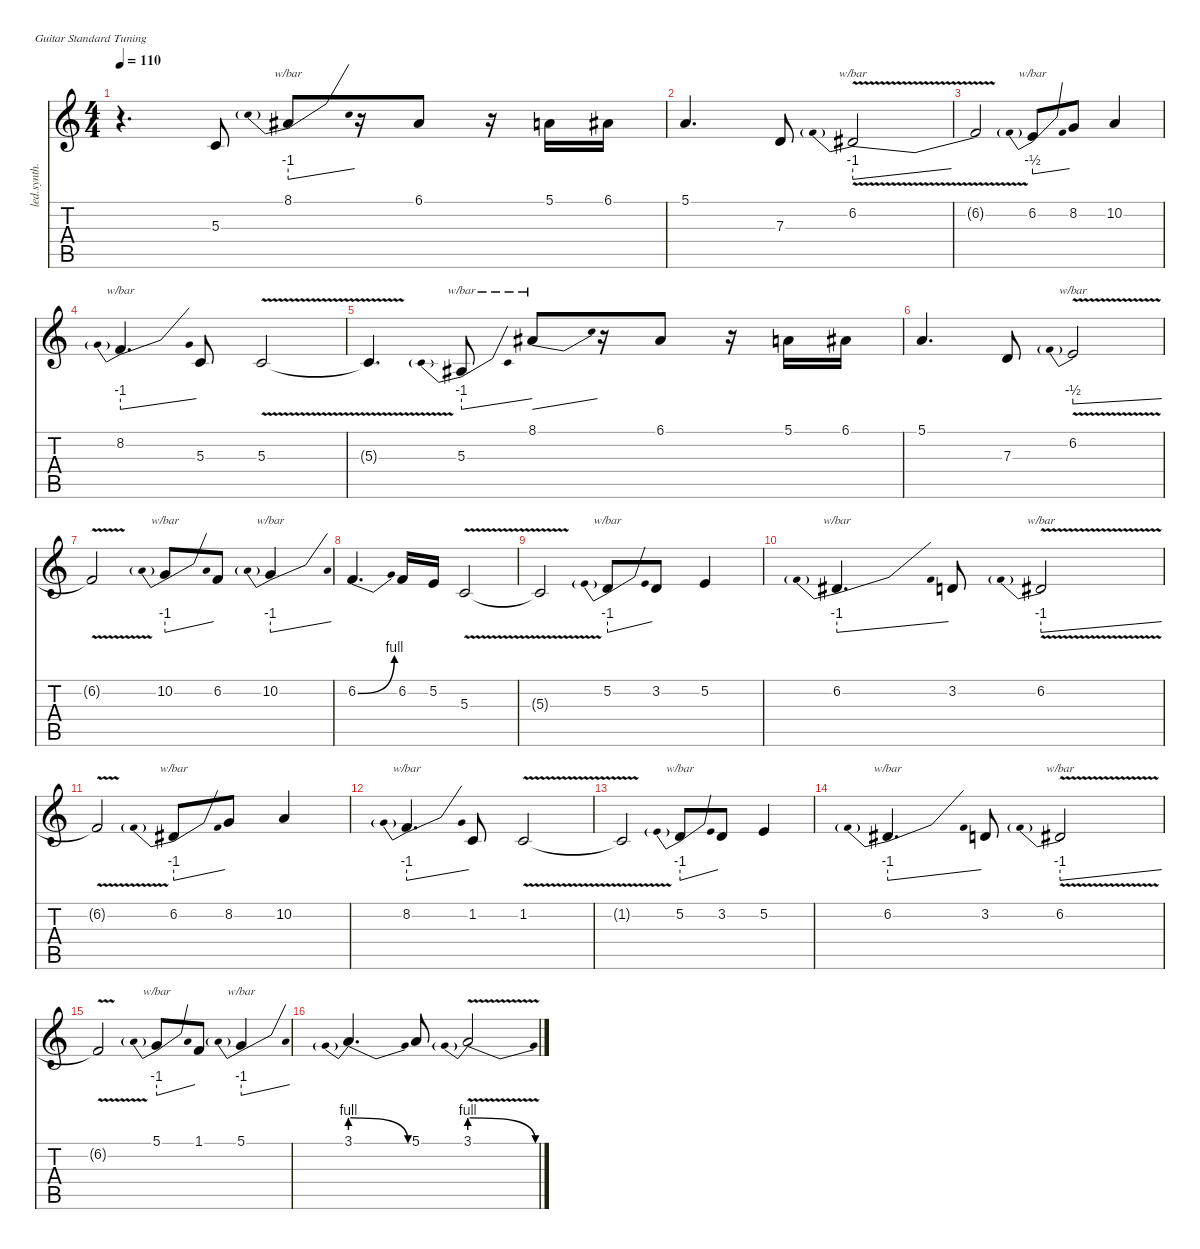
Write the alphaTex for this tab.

\defaultSystemsLayout 4
\hideDynamics
\bracketExtendMode nobrackets
\track ("Synthesizer" "led.synth.") {instrument lead1square}
\staff {score tabs}
\tuning (E4 B3 G3 D3 A2 E2)
\ts (4 4)
\tempo 110
\clef g2
\ks c
r.4{d dy mf instrument lead1square beam Down} 5.3.8{beam Up} 8.1.8{tbe (predivedive default 0 -4 30 0) beam Up} r.16{beam Up} 6.1{acc #}.8{beam Up} r.16{beam Down} 5.1.16{beam Up} 6.1{acc #}.16{beam Up} |
5.1.4{d beam Up} 7.3.8{beam Up} 6.2{v}.2{tbe (predivedive default 0 -4 13.2 0) beam Up} |
6.2{v t}.2{beam Up} 6.2.8{tbe (predivedive default 0 -2 30 0) beam Up} 8.2.8{beam Up} 10.2.4{beam Up} |
8.2.4{d tbe (predivedive default 0 -4 12 0) beam Up} 5.3.8{beam Up} 5.3{v}.2{beam Up} |
5.3{v t}.4{d beam Up} 5.3.8{tbe (predivedive default 0 -4 30 0) beam Up} 8.1.8{tbe (dive default 0 -4 16.8 0) beam Up} r.16{beam Up} 6.1{acc #}.8{beam Up} r.16{beam Down} 5.1.16{beam Up} 6.1{acc #}.16{beam Up} |
5.1.4{d beam Up} 7.3.8{beam Up} 6.2{v}.2{tbe (predivedive default 0 -2 30 0) beam Up} |
6.2{v t}.2{beam Up} 10.2.8{tbe (predivedive default 0 -4 30 0) beam Up} 6.2.8{beam Up} 10.2.4{tbe (predivedive default 0 -4 30 0) beam Up} |
6.2{be (bend 0 0 15 4)}.4{d beam Up} 6.2.16{beam Up} 5.2.16{beam Up} 5.3{v}.2{beam Up} |
5.3{v t}.2{beam Up} 5.2.8{tbe (predivedive default 0 -4 30 0) beam Up} 3.2.8{beam Up} 5.2.4{beam Up} |
6.2.4{d tbe (predivedive default 0 -4 30 0) beam Up} 3.2.8{beam Up} 6.2{v}.2{tbe (predivedive default 0 -4 30 0) beam Up} |
6.2{v t}.2{beam Up} 6.2.8{tbe (predivedive default 0 -4 30 0) beam Up} 8.2.8{beam Up} 10.2.4{beam Up} |
8.2.4{d tbe (predivedive default 0 -4 30 0) beam Up} 1.2.8{beam Up} 1.2{v}.2{beam Up} |
1.2{v t}.2{beam Up} 5.2.8{tbe (predivedive default 0 -4 30 0) beam Up} 3.2.8{beam Up} 5.2.4{beam Up} |
6.2.4{d tbe (predivedive default 0 -4 30 0) beam Up} 3.2.8{beam Up} 6.2{v}.2{tbe (predivedive default 0 -4 30 0) beam Up} |
6.2{v t}.2{beam Up} 5.1.8{tbe (predivedive default 0 -4 30 0) beam Up} 1.1.8{beam Up} 5.1.4{tbe (predivedive default 0 -4 30 0) beam Up} |
3.1{be (prebendrelease 0 4 7.8 0)}.4{d beam Up} 5.1.8{beam Up} 3.1{be (prebendrelease 0 4 14.399999999999999 0) v}.2{beam Up}
